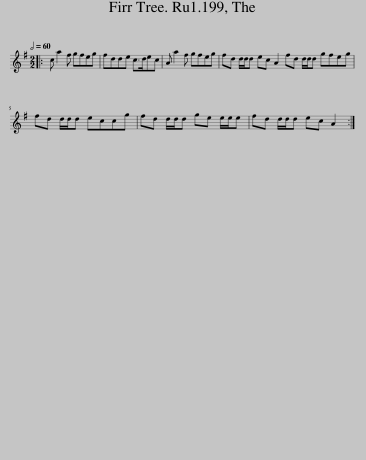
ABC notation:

X:1
L:1/8
Q:1/2=60
M:2/2
I:linebreak $
K:G
V:1 treble
V:1
|: c a2 f gfeg | fdde c>dec | A a2 f gfeg | fd d/d/d ec A2 fd d/d/d gfeg |$ fd d/d/d eccg | %5
 fd d/d/d ge e/e/e | fd d/d/d ec A2 :| %7
